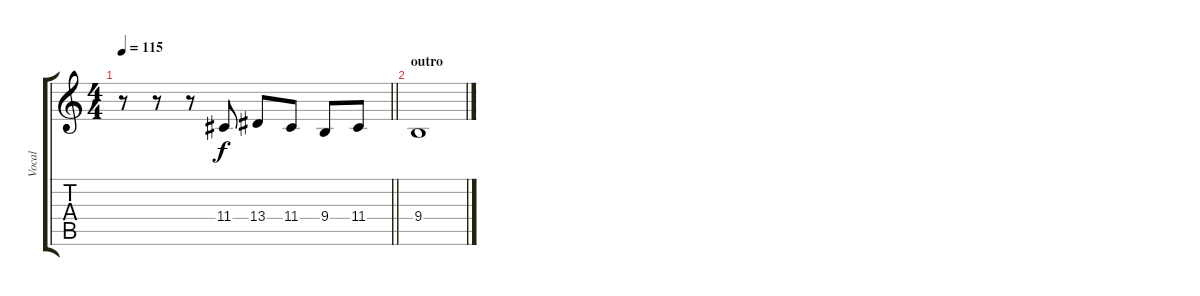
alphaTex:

\track ("Vocal" "Vocal") {instrument flute}
\staff {score tabs}
\tuning (E4 B3 G3 D3 A2 E2) {hide}
\ts (4 4)
\tempo 115
\clef g2
\barLineRight lightlight
\ks c
r.8{dy f} r.8 r.8 11.4.8 13.4.8 11.4.8 9.4.8 11.4.8 |
\section ("" "outro")
9.4.1
